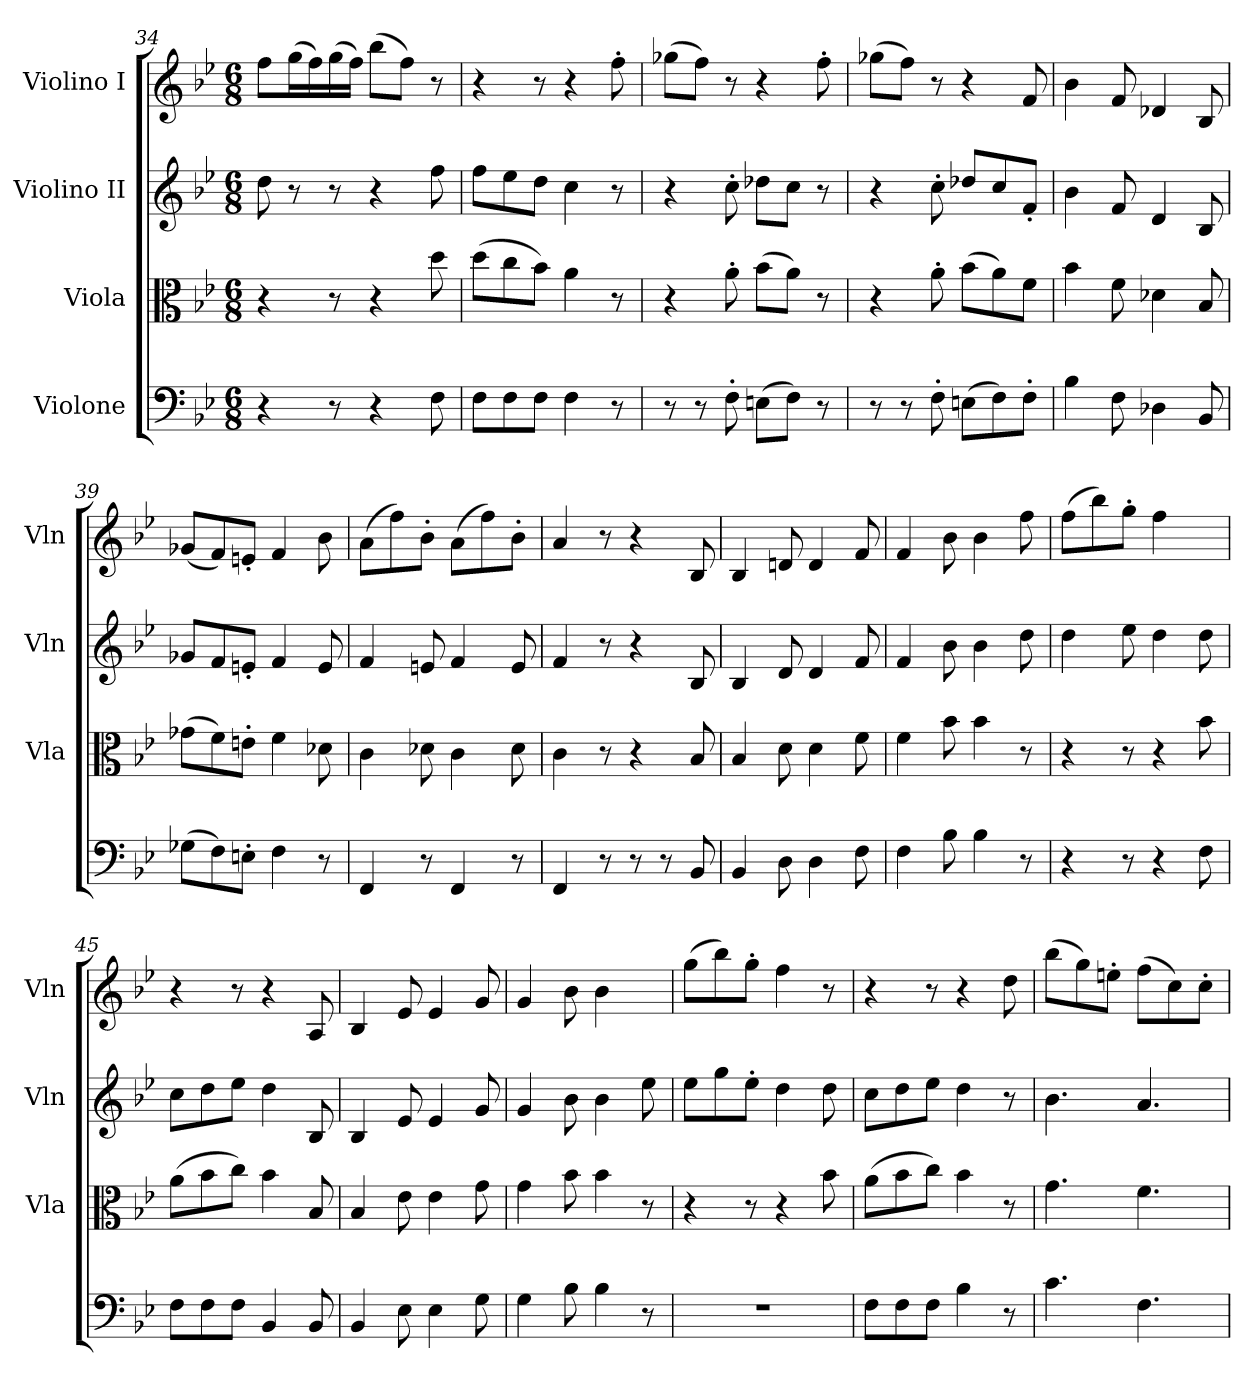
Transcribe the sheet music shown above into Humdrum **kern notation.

**kern	**kern	**kern	**kern
*part4	*part3	*part2	*part1
*staff4	*staff3	*staff2	*staff1
*I"Violone	*I"Viola	*I"Violino II	*I"Violino I
*	*I'Vla	*I'Vln	*I'Vln
*clefF4	*clefC3	*clefG2	*clefG2
*k[b-e-]	*k[b-e-]	*k[b-e-]	*k[b-e-]
*B-:	*B-:	*B-:	*B-:
*M6/8	*M6/8	*M6/8	*M6/8
=34	=34	=34	=34
4r	4r	8dd\	8ff\L
.	.	8r	(>16gg\L
.	.	.	16ff\)
8r	8r	8r	(>16gg\
.	.	.	16ff\JJ)
4r	4r	4r	(>8bb-\L
.	.	.	8ff\J)
8F\	8dd\	8ff\	8r
=35	=35	=35	=35
8F\L	(>8dd\L	8ff\L	4r
8F\	8cc\	8ee-\	.
8F\J	8b-\J)	8dd\J	8r
4F\	4a\	4cc\	4r
8r	8r	8r	8ff'>\
!!LO:LB:g=z
=36	=36	=36	=36
8r	4r	4r	(>8gg-X\L
8r	.	.	8ff\J)
8F'>\	8a'>\	8cc'>\	8r
(>8En\L	(>8b-\L	8dd-X\L	4r
8F\J)	8a\J)	8cc\J	.
8r	8r	8r	8ff'>\
=37	=37	=37	=37
8r	4r	4r	(>8gg-X\L
8r	.	.	8ff\J)
8F'>\	8a'>\	8cc'>\	8r
(>8En\L	(>8b-\L	8dd-X/L	4r
8F\)	8a\)	8cc/	.
8F'>\J	8f\J	8f'</J	8f/
=38	=38	=38	=38
4B-\	4b-\	4b-\	4b-\
8F\	8f\	8f/	8f/
4D-X\	4d-X\	4d/	4d-X/
8BB-/	8B-/	8B-/	8B-/
=39	=39	=39	=39
(>8G-X\L	(>8g-X\L	8g-X/L	(<8g-X/L
8F\)	8f\)	8f/	8f/)
8En'>\J	8en'>\J	8en'</J	8en'</J
4F\	4f\	4f/	4f/
8r	8d-X\	8e/	8b-\
=40	=40	=40	=40
4FF/	4c\	4f/	(>8a\L
.	.	.	8ff\)
8r	8d-X\	8en/	8b-'>\J
4FF/	4c\	4f/	(>8a\L
.	.	.	8ff\)
8r	8d-\	8e/	8b-'>\J
=41	=41	=41	=41
4FF/	4c\	4f/	4a/
8r	8r	8r	8r
8r	4r	4r	4r
8r	.	.	.
8BB-/	8B-/	8B-/	8B-/
!!LO:LB:g=z
=42	=42	=42	=42
4BB-/	4B-/	4B-/	4B-/
8D\	8d\	8d/	8dn/
4D\	4d\	4d/	4d/
8F\	8f\	8f/	8f/
=43	=43	=43	=43
4F\	4f\	4f/	4f/
8B-\	8b-\	8b-\	8b-\
4B-\	4b-\	4b-\	4b-\
8r	8r	8dd\	8ff\
=44	=44	=44	=44
4r	4r	4dd\	(>8ff\L
.	.	.	8bb-\)
8r	8r	8ee-\	8gg'>\J
4r	4r	4dd\	4ff\
8F\	8b-\	8dd\	8ryy
=45	=45	=45	=45
8F\L	(>8a\L	8cc\L	4r
8F\	8b-\	8dd\	.
8F\J	8cc\J)	8ee-\J	8r
4BB-/	4b-\	4dd\	4r
8BB-/	8B-/	8B-/	8A/
=46	=46	=46	=46
4BB-/	4B-/	4B-/	4B-/
8E-\	8e-\	8e-/	8e-/
4E-\	4e-\	4e-/	4e-/
8G\	8g\	8g/	8g/
=47	=47	=47	=47
4G\	4g\	4g/	4g/
8B-\	8b-\	8b-\	8b-\
4B-\	4b-\	4b-\	4b-\
8r	8r	8ee-\	8ryy
!!LO:LB:g=z
=48	=48	=48	=48
2.r	4r	8ee-\L	(>8gg\L
.	.	8gg\	8bb-\)
.	8r	8ee-'>\J	8gg'>\J
.	4r	4dd\	4ff\
.	8b-\	8dd\	8r
=49	=49	=49	=49
8F\L	(>8a\L	8cc\L	4r
8F\	8b-\	8dd\	.
8F\J	8cc\J)	8ee-\J	8r
4B-\	4b-\	4dd\	4r
8r	8r	8r	8dd\
=50	=50	=50	=50
4.c\	4.g\	4.b-\	(>8bb-\L
.	.	.	8gg\)
.	.	.	8een'>\J
4.F\	4.f\	4.a/	(>8ff\L
.	.	.	8cc\)
.	.	.	8cc'>\J
=	=	=	=
*-	*-	*-	*-
